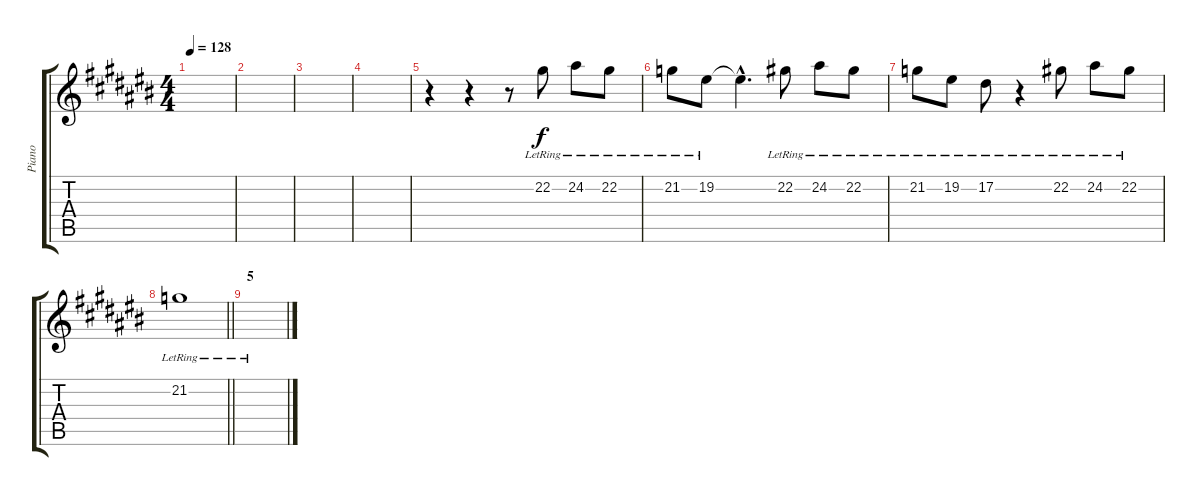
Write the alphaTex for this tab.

\track ("Piano" "Piano") {instrument electricgrandpiano}
\staff {score tabs}
\tuning (Eb4 Bb3 Gb3 Db3 Ab2 Eb2) {hide}
\ts (4 4)
\tempo 128
\clef g2
\ks c#
|
|
|
|
r.4 r.4 r.8 22.2{lr}.8 24.2{lr}.8 22.2{lr}.8 |
21.2{lr}.8 19.2{lr}.8 19.2{hac t}.4{d} 22.2{lr}.8 24.2{lr}.8 22.2{lr}.8 |
21.2{lr}.8 19.2{lr}.8 17.2{lr}.8 r.4 22.2{lr}.8 24.2{lr}.8 22.2{lr}.8 |
\barLineRight lightlight
21.2{lr}.1 |
\section ("" "5")
